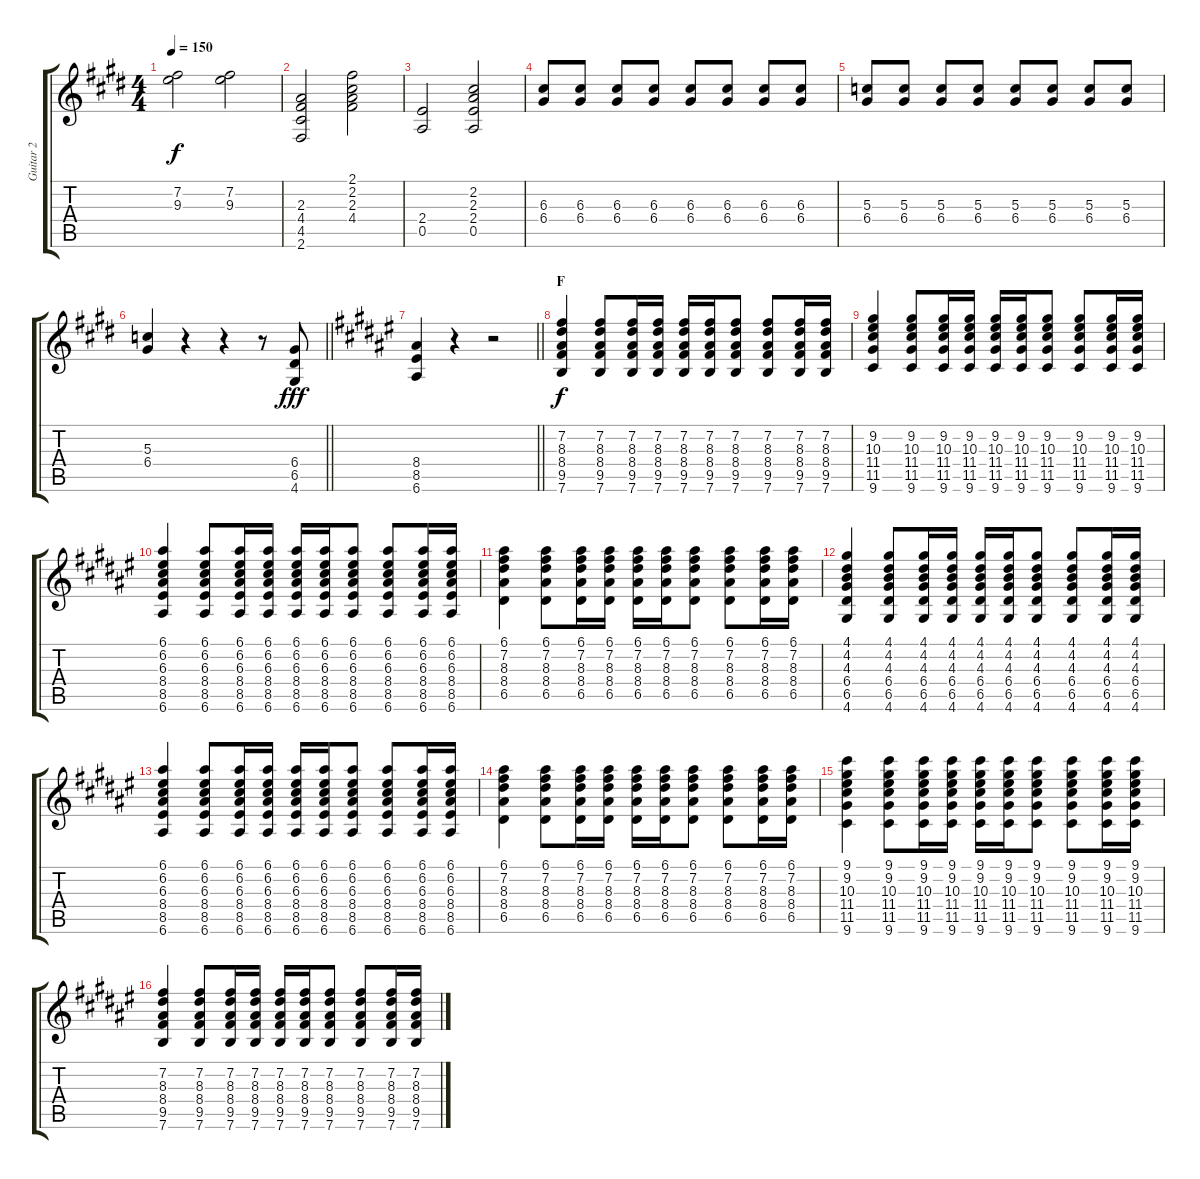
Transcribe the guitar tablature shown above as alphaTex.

\track ("Guitar 2" "Guitar 2") {instrument overdrivenguitar}
\staff {score tabs}
\tuning (E4 B3 G3 D3 A2 E2) {hide}
\ts (4 4)
\tempo 150
\clef g2
\ks c#minor
(7.2 9.3).2{dy f} (7.2 9.3).2 |
(2.3 4.4 4.5 2.6).2 (2.1 2.2 2.3 4.4).2 |
(2.4 0.5).2 (2.2 2.3 2.4 0.5).2 |
(6.3 6.4).8 (6.3 6.4).8 (6.3 6.4).8 (6.3 6.4).8 (6.3 6.4).8 (6.3 6.4).8 (6.3 6.4).8 (6.3 6.4).8 |
(5.3 6.4).8 (5.3 6.4).8 (5.3 6.4).8 (5.3 6.4).8 (5.3 6.4).8 (5.3 6.4).8 (5.3 6.4).8 (5.3 6.4).8 |
\barLineRight lightlight
(5.3 6.4).4 r.4 r.4 r.8 (6.4 6.5 4.6).8{dy fff} |
\barLineRight lightlight
\ks d#minor
(8.4 8.5 6.6).4 r.4 r.2 |
\section ("" "F")
(7.2 8.3 8.4 9.5 7.6).4{dy f} (7.2 8.3 8.4 9.5 7.6).8 (7.2 8.3 8.4 9.5 7.6).16 (7.2 8.3 8.4 9.5 7.6).16 (7.2 8.3 8.4 9.5 7.6).16 (7.2 8.3 8.4 9.5 7.6).16 (7.2 8.3 8.4 9.5 7.6).8 (7.2 8.3 8.4 9.5 7.6).8 (7.2 8.3 8.4 9.5 7.6).16 (7.2 8.3 8.4 9.5 7.6).16 |
(9.2 10.3 11.4 11.5 9.6).4 (9.2 10.3 11.4 11.5 9.6).8 (9.2 10.3 11.4 11.5 9.6).16 (9.2 10.3 11.4 11.5 9.6).16 (9.2 10.3 11.4 11.5 9.6).16 (9.2 10.3 11.4 11.5 9.6).16 (9.2 10.3 11.4 11.5 9.6).8 (9.2 10.3 11.4 11.5 9.6).8 (9.2 10.3 11.4 11.5 9.6).16 (9.2 10.3 11.4 11.5 9.6).16 |
(6.1 6.2 6.3 8.4 8.5 6.6).4 (6.1 6.2 6.3 8.4 8.5 6.6).8 (6.1 6.2 6.3 8.4 8.5 6.6).16 (6.1 6.2 6.3 8.4 8.5 6.6).16 (6.1 6.2 6.3 8.4 8.5 6.6).16 (6.1 6.2 6.3 8.4 8.5 6.6).16 (6.1 6.2 6.3 8.4 8.5 6.6).8 (6.1 6.2 6.3 8.4 8.5 6.6).8 (6.1 6.2 6.3 8.4 8.5 6.6).16 (6.1 6.2 6.3 8.4 8.5 6.6).16 |
(6.1 7.2 8.3 8.4 6.5).4 (6.1 7.2 8.3 8.4 6.5).8 (6.1 7.2 8.3 8.4 6.5).16 (6.1 7.2 8.3 8.4 6.5).16 (6.1 7.2 8.3 8.4 6.5).16 (6.1 7.2 8.3 8.4 6.5).16 (6.1 7.2 8.3 8.4 6.5).8 (6.1 7.2 8.3 8.4 6.5).8 (6.1 7.2 8.3 8.4 6.5).16 (6.1 7.2 8.3 8.4 6.5).16 |
(4.1 4.2 4.3 6.4 6.5 4.6).4 (4.1 4.2 4.3 6.4 6.5 4.6).8 (4.1 4.2 4.3 6.4 6.5 4.6).16 (4.1 4.2 4.3 6.4 6.5 4.6).16 (4.1 4.2 4.3 6.4 6.5 4.6).16 (4.1 4.2 4.3 6.4 6.5 4.6).16 (4.1 4.2 4.3 6.4 6.5 4.6).8 (4.1 4.2 4.3 6.4 6.5 4.6).8 (4.1 4.2 4.3 6.4 6.5 4.6).16 (4.1 4.2 4.3 6.4 6.5 4.6).16 |
(6.1 6.2 6.3 8.4 8.5 6.6).4 (6.1 6.2 6.3 8.4 8.5 6.6).8 (6.1 6.2 6.3 8.4 8.5 6.6).16 (6.1 6.2 6.3 8.4 8.5 6.6).16 (6.1 6.2 6.3 8.4 8.5 6.6).16 (6.1 6.2 6.3 8.4 8.5 6.6).16 (6.1 6.2 6.3 8.4 8.5 6.6).8 (6.1 6.2 6.3 8.4 8.5 6.6).8 (6.1 6.2 6.3 8.4 8.5 6.6).16 (6.1 6.2 6.3 8.4 8.5 6.6).16 |
(6.1 7.2 8.3 8.4 6.5).4 (6.1 7.2 8.3 8.4 6.5).8 (6.1 7.2 8.3 8.4 6.5).16 (6.1 7.2 8.3 8.4 6.5).16 (6.1 7.2 8.3 8.4 6.5).16 (6.1 7.2 8.3 8.4 6.5).16 (6.1 7.2 8.3 8.4 6.5).8 (6.1 7.2 8.3 8.4 6.5).8 (6.1 7.2 8.3 8.4 6.5).16 (6.1 7.2 8.3 8.4 6.5).16 |
(9.1 9.2 10.3 11.4 11.5 9.6).4 (9.1 9.2 10.3 11.4 11.5 9.6).8 (9.1 9.2 10.3 11.4 11.5 9.6).16 (9.1 9.2 10.3 11.4 11.5 9.6).16 (9.1 9.2 10.3 11.4 11.5 9.6).16 (9.1 9.2 10.3 11.4 11.5 9.6).16 (9.1 9.2 10.3 11.4 11.5 9.6).8 (9.1 9.2 10.3 11.4 11.5 9.6).8 (9.1 9.2 10.3 11.4 11.5 9.6).16 (9.1 9.2 10.3 11.4 11.5 9.6).16 |
(7.2 8.3 8.4 9.5 7.6).4 (7.2 8.3 8.4 9.5 7.6).8 (7.2 8.3 8.4 9.5 7.6).16 (7.2 8.3 8.4 9.5 7.6).16 (7.2 8.3 8.4 9.5 7.6).16 (7.2 8.3 8.4 9.5 7.6).16 (7.2 8.3 8.4 9.5 7.6).8 (7.2 8.3 8.4 9.5 7.6).8 (7.2 8.3 8.4 9.5 7.6).16 (7.2 8.3 8.4 9.5 7.6).16
